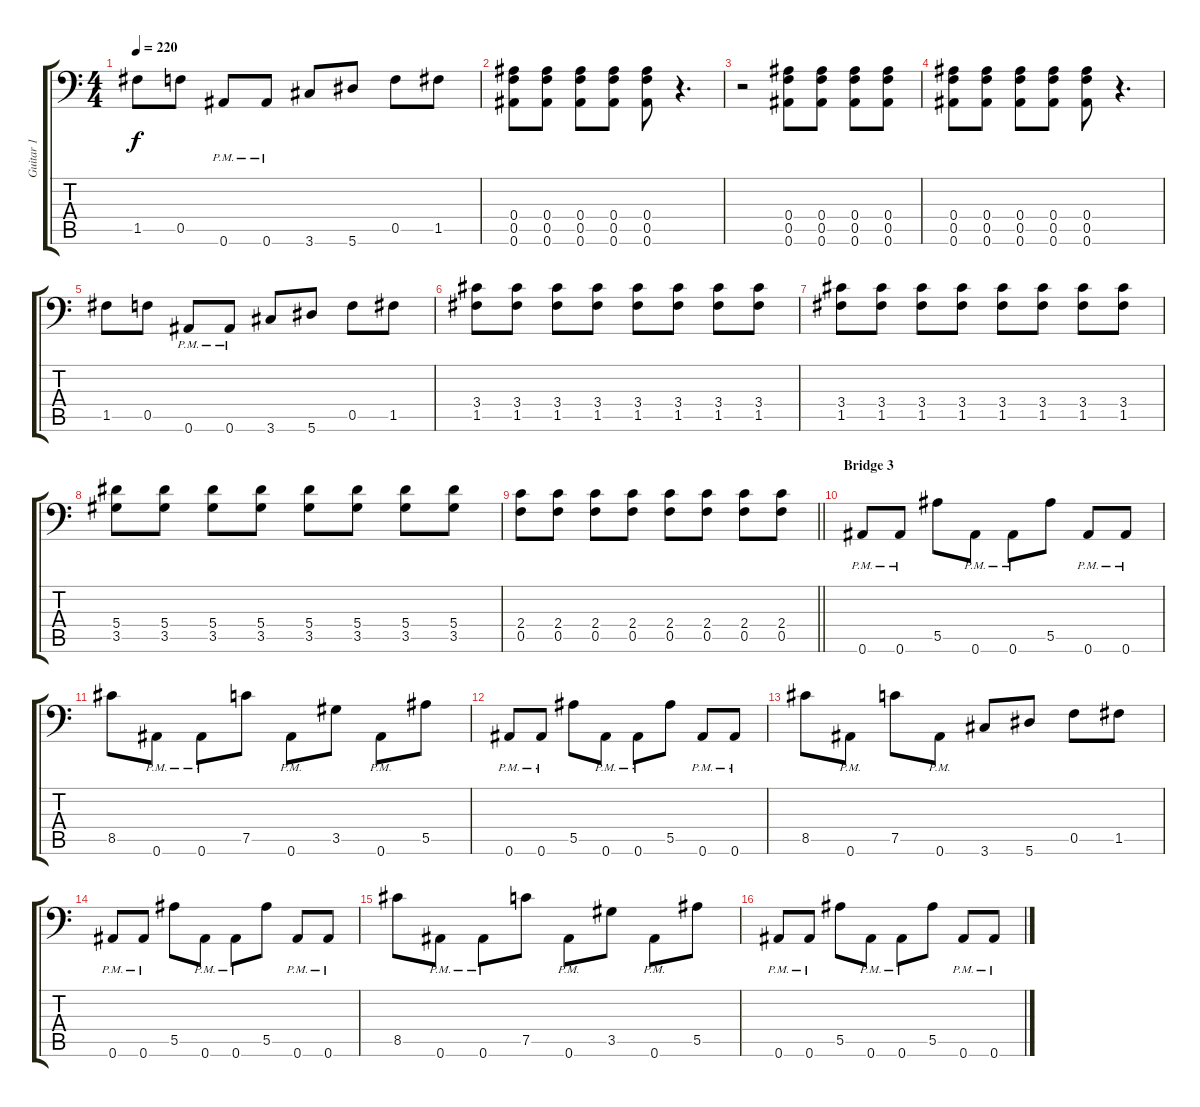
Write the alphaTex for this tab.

\track ("Guitar 1" "Guitar 1") {instrument distortionguitar}
\staff {score tabs}
\tuning (C4 G3 Eb3 Bb2 F2 Bb1) {hide}
\ts (4 4)
\tempo 220
\clef f4
\ks c
1.5.8{dy f} 0.5.8 0.6{pm}.8 0.6{pm}.8 3.6.8 5.6.8 0.5.8 1.5.8 |
(0.4 0.5 0.6).8 (0.4 0.5 0.6).8 (0.4 0.5 0.6).8 (0.4 0.5 0.6).8 (0.4 0.5 0.6).8 r.4{d} |
r.2 (0.4 0.5 0.6).8 (0.4 0.5 0.6).8 (0.4 0.5 0.6).8 (0.4 0.5 0.6).8 |
(0.4 0.5 0.6).8 (0.4 0.5 0.6).8 (0.4 0.5 0.6).8 (0.4 0.5 0.6).8 (0.4 0.5 0.6).8 r.4{d} |
1.5.8 0.5.8 0.6{pm}.8 0.6{pm}.8 3.6.8 5.6.8 0.5.8 1.5.8 |
(3.4 1.5).8 (3.4 1.5).8 (3.4 1.5).8 (3.4 1.5).8 (3.4 1.5).8 (3.4 1.5).8 (3.4 1.5).8 (3.4 1.5).8 |
(3.4 1.5).8 (3.4 1.5).8 (3.4 1.5).8 (3.4 1.5).8 (3.4 1.5).8 (3.4 1.5).8 (3.4 1.5).8 (3.4 1.5).8 |
(5.4 3.5).8 (5.4 3.5).8 (5.4 3.5).8 (5.4 3.5).8 (5.4 3.5).8 (5.4 3.5).8 (5.4 3.5).8 (5.4 3.5).8 |
\barLineRight lightlight
(2.4 0.5).8 (2.4 0.5).8 (2.4 0.5).8 (2.4 0.5).8 (2.4 0.5).8 (2.4 0.5).8 (2.4 0.5).8 (2.4 0.5).8 |
\section ("" "Bridge 3")
0.6{pm}.8 0.6{pm}.8 5.5.8 0.6{pm}.8 0.6{pm}.8 5.5.8 0.6{pm}.8 0.6{pm}.8 |
8.5.8 0.6{pm}.8 0.6{pm}.8 7.5.8 0.6{pm}.8 3.5.8 0.6{pm}.8 5.5.8 |
0.6{pm}.8 0.6{pm}.8 5.5.8 0.6{pm}.8 0.6{pm}.8 5.5.8 0.6{pm}.8 0.6{pm}.8 |
8.5.8 0.6{pm}.8 7.5.8 0.6{pm}.8 3.6.8 5.6.8 0.5.8 1.5.8 |
0.6{pm}.8 0.6{pm}.8 5.5.8 0.6{pm}.8 0.6{pm}.8 5.5.8 0.6{pm}.8 0.6{pm}.8 |
8.5.8 0.6{pm}.8 0.6{pm}.8 7.5.8 0.6{pm}.8 3.5.8 0.6{pm}.8 5.5.8 |
0.6{pm}.8 0.6{pm}.8 5.5.8 0.6{pm}.8 0.6{pm}.8 5.5.8 0.6{pm}.8 0.6{pm}.8
